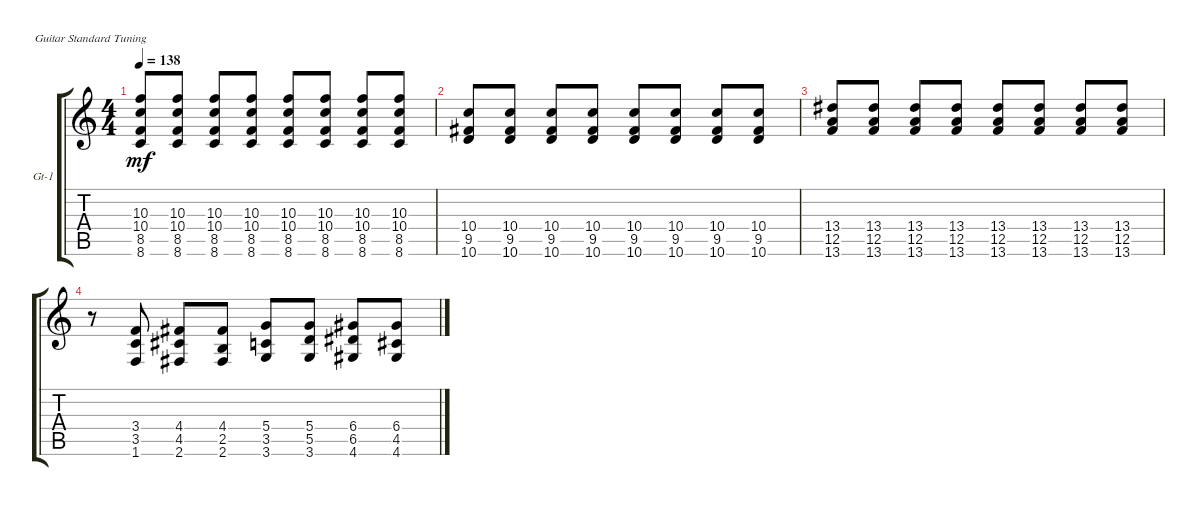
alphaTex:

\defaultSystemsLayout 4
\bracketExtendMode groupsimilarinstruments
\firstSystemTrackNameOrientation horizontal
\otherSystemsTrackNameOrientation horizontal
\track ("Guitar 1" "Gt-1") {instrument distortionguitar}
\staff {score tabs}
\tuning (E4 B3 G3 D3 A2 E2)
\ts (4 4)
\tempo 138
\clef g2
\ks c
(8.6 8.5 10.4 10.3).8{dy mf} (8.6 8.5 10.4 10.3).8 (8.6 8.5 10.4 10.3).8 (8.6 8.5 10.4 10.3).8 (8.6 8.5 10.4 10.3).8 (8.6 8.5 10.4 10.3).8 (8.6 8.5 10.4 10.3).8 (8.6 8.5 10.4 10.3).8 |
(10.6 9.5 10.4).8 (10.6 9.5 10.4).8 (10.6 9.5 10.4).8 (10.6 9.5 10.4).8 (10.6 9.5 10.4).8 (10.6 9.5 10.4).8 (10.6 9.5 10.4).8 (10.6 9.5 10.4).8 |
(13.6 12.5 13.4).8 (13.6 12.5 13.4).8 (13.6 12.5 13.4).8 (13.6 12.5 13.4).8 (13.6 12.5 13.4).8 (13.6 12.5 13.4).8 (13.6 12.5 13.4).8 (13.6 12.5 13.4).8 |
r.8 (1.6 3.4 3.5).8 (2.6 4.4 4.5).8 (2.6 4.4 2.5).8 (3.6 5.4 3.5).8 (3.6 5.4 5.5).8 (4.6 6.4 6.5).8 (4.6 6.4 4.5).8
